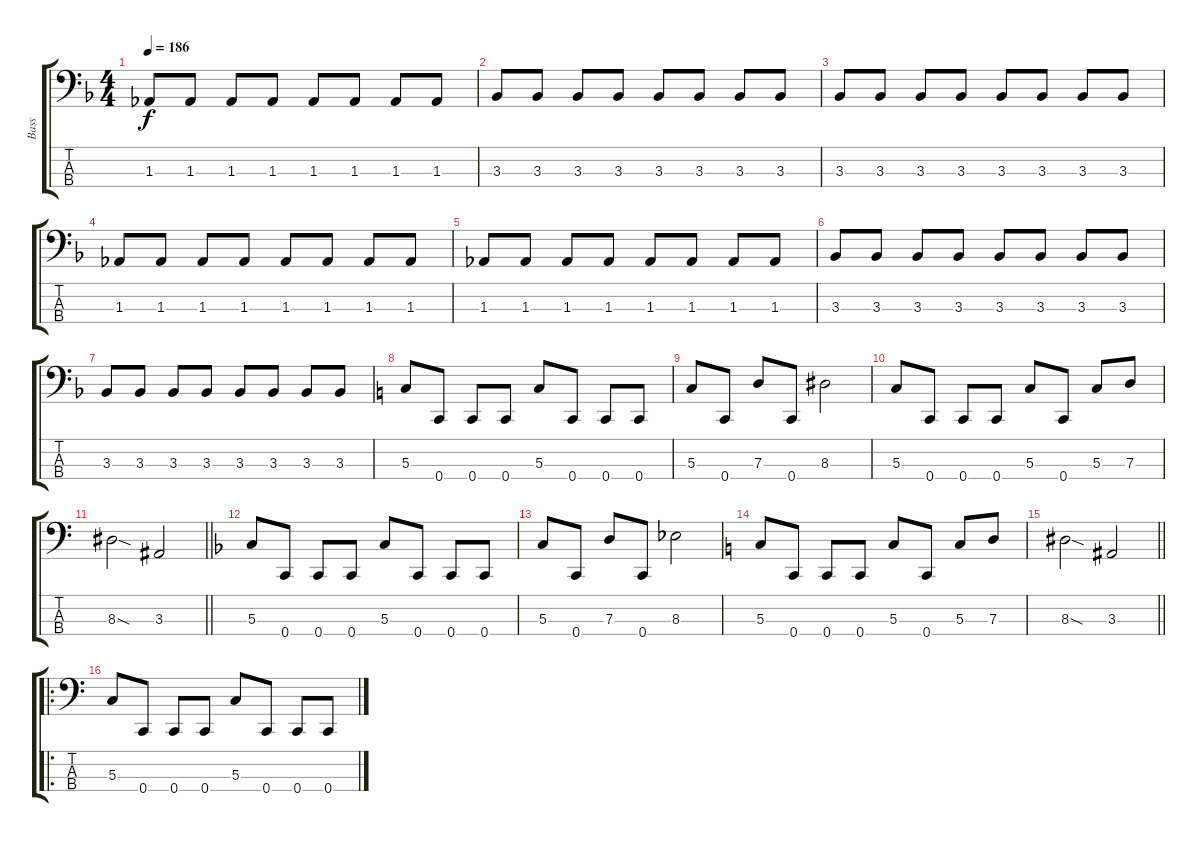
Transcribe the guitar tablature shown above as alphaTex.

\track ("Bass" "Bass") {instrument electricbassfinger}
\staff {score tabs}
\tuning (F2 C2 G1 C1) {hide}
\ts (4 4)
\tempo 186
\clef f4
\ks f
1.3.8{dy f} 1.3.8 1.3.8 1.3.8 1.3.8 1.3.8 1.3.8 1.3.8 |
3.3.8 3.3.8 3.3.8 3.3.8 3.3.8 3.3.8 3.3.8 3.3.8 |
3.3.8 3.3.8 3.3.8 3.3.8 3.3.8 3.3.8 3.3.8 3.3.8 |
1.3.8 1.3.8 1.3.8 1.3.8 1.3.8 1.3.8 1.3.8 1.3.8 |
1.3.8 1.3.8 1.3.8 1.3.8 1.3.8 1.3.8 1.3.8 1.3.8 |
3.3.8 3.3.8 3.3.8 3.3.8 3.3.8 3.3.8 3.3.8 3.3.8 |
3.3.8 3.3.8 3.3.8 3.3.8 3.3.8 3.3.8 3.3.8 3.3.8 |
\ks c
5.3.8 0.4.8 0.4.8 0.4.8 5.3.8 0.4.8 0.4.8 0.4.8 |
5.3.8 0.4.8 7.3.8 0.4.8 8.3.2 |
5.3.8 0.4.8 0.4.8 0.4.8 5.3.8 0.4.8 5.3.8 7.3.8 |
\barLineRight lightlight
8.3{sod}.2 3.3.2 |
\ks f
5.3.8 0.4.8 0.4.8 0.4.8 5.3.8 0.4.8 0.4.8 0.4.8 |
5.3.8 0.4.8 7.3.8 0.4.8 8.3.2 |
\ks c
5.3.8 0.4.8 0.4.8 0.4.8 5.3.8 0.4.8 5.3.8 7.3.8 |
\barLineRight lightlight
8.3{sod}.2 3.3.2 |
\ro
5.3.8 0.4.8 0.4.8 0.4.8 5.3.8 0.4.8 0.4.8 0.4.8
